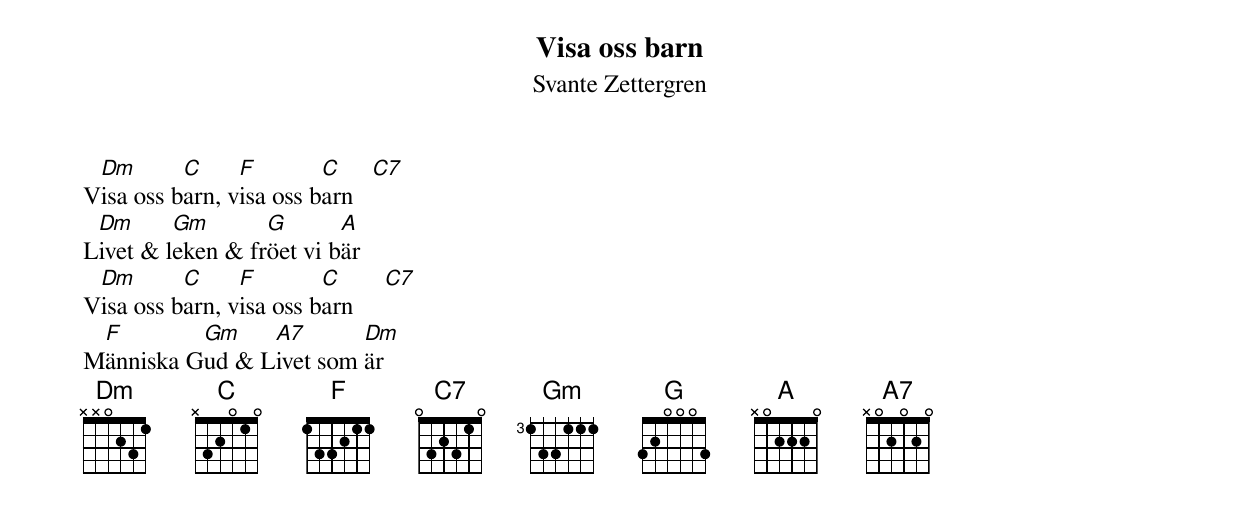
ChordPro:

{t:Visa oss barn}
{st:Svante Zettergren}
V[Dm]isa oss b[C]arn, v[F]isa oss b[C]arn   [C7]
L[Dm]ivet & l[Gm]eken & fr[G]öet vi b[A]är
V[Dm]isa oss b[C]arn, v[F]isa oss b[C]arn     [C7]
M[F]änniska G[Gm]ud & L[A7]ivet som [Dm]är
